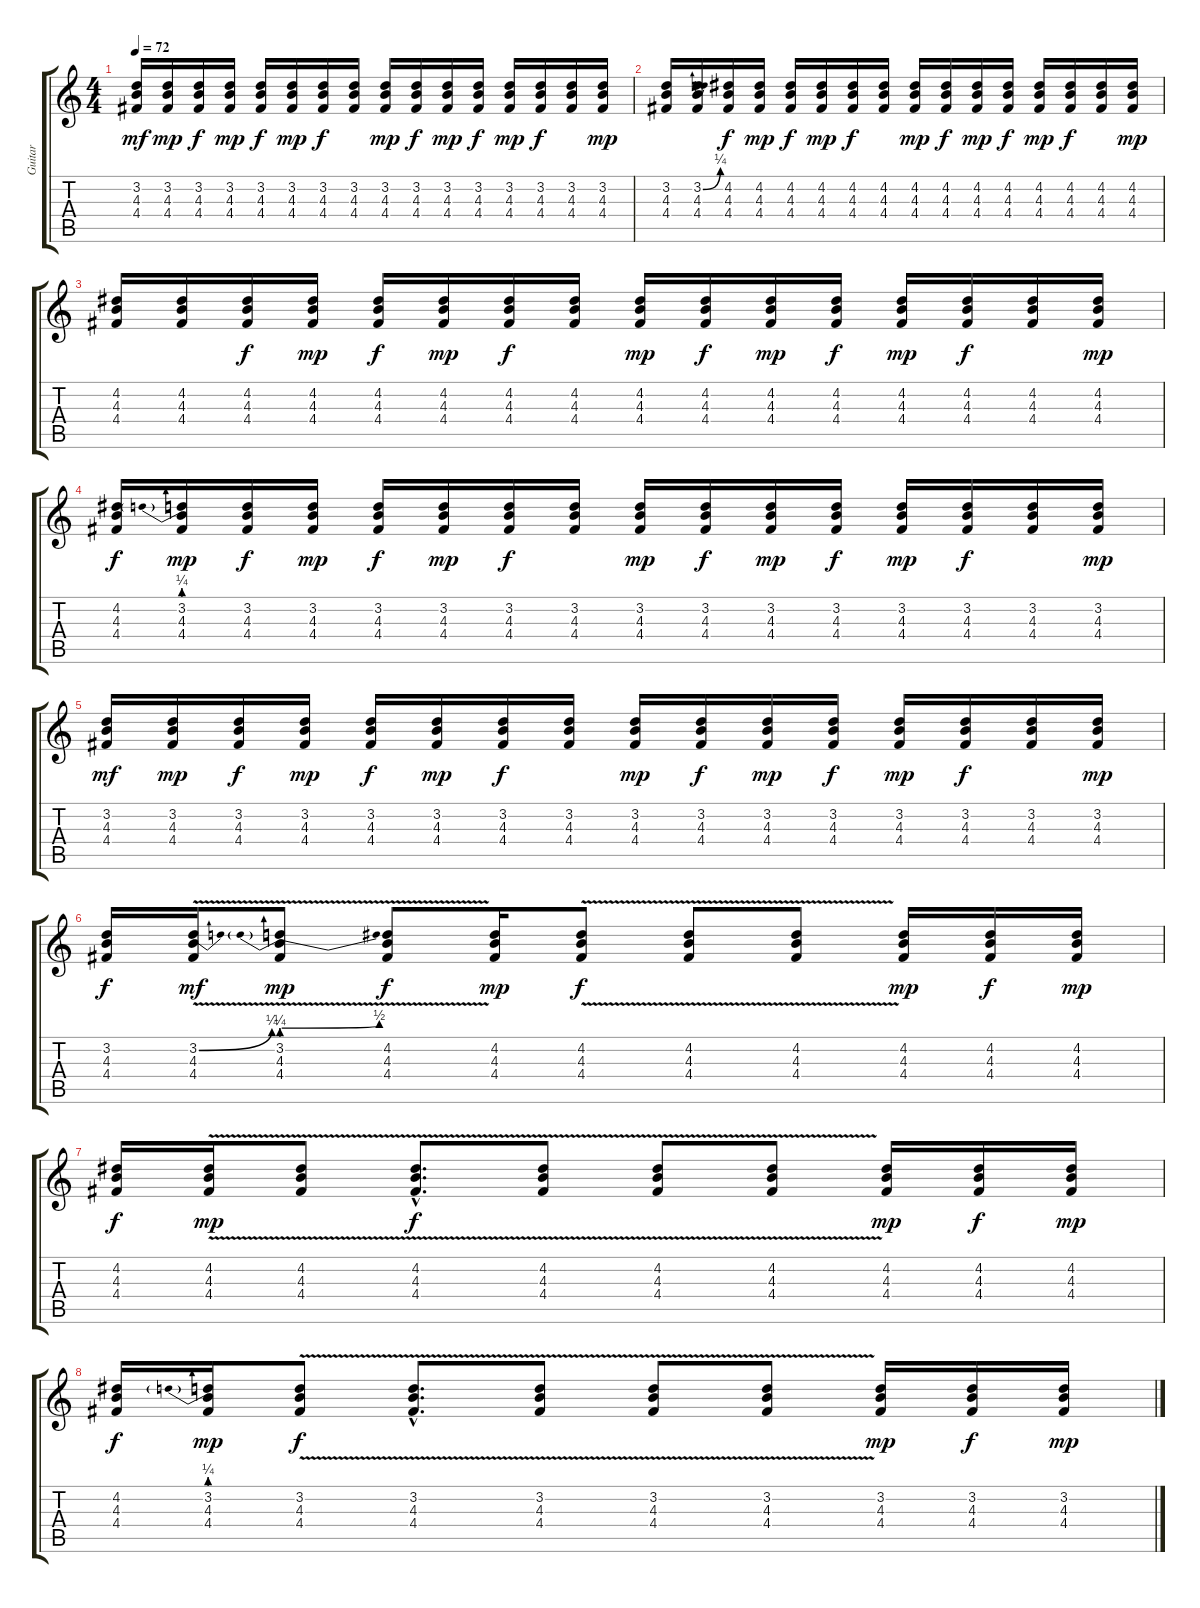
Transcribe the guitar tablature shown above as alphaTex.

\track ("Guitar" "Guitar") {instrument electricguitarjazz}
\staff {score tabs}
\tuning (E4 B3 G3 D3 A2 E2) {hide}
\ts (4 4)
\tempo 72
\clef g2
\ks c
(3.2 4.3 4.4).16{dy mf} (3.2 4.3 4.4).16{dy mp} (3.2 4.3 4.4).16{dy f} (3.2 4.3 4.4).16{dy mp} (3.2 4.3 4.4).16{dy f} (3.2 4.3 4.4).16{dy mp} (3.2 4.3 4.4).16{dy f} (3.2 4.3 4.4).16 (3.2 4.3 4.4).16{dy mp} (3.2 4.3 4.4).16{dy f} (3.2 4.3 4.4).16{dy mp} (3.2 4.3 4.4).16{dy f} (3.2 4.3 4.4).16{dy mp} (3.2 4.3 4.4).16{dy f} (3.2 4.3 4.4).16 (3.2 4.3 4.4).16{dy mp} |
(3.2 4.3 4.4).16 (3.2{be (bend 0 0 60 1)} 4.3 4.4).16 (4.2 4.3 4.4).16{dy f} (4.2 4.3 4.4).16{dy mp} (4.2 4.3 4.4).16{dy f} (4.2 4.3 4.4).16{dy mp} (4.2 4.3 4.4).16{dy f} (4.2 4.3 4.4).16 (4.2 4.3 4.4).16{dy mp} (4.2 4.3 4.4).16{dy f} (4.2 4.3 4.4).16{dy mp} (4.2 4.3 4.4).16{dy f} (4.2 4.3 4.4).16{dy mp} (4.2 4.3 4.4).16{dy f} (4.2 4.3 4.4).16 (4.2 4.3 4.4).16{dy mp} |
(4.2 4.3 4.4).16 (4.2 4.3 4.4).16 (4.2 4.3 4.4).16{dy f} (4.2 4.3 4.4).16{dy mp} (4.2 4.3 4.4).16{dy f} (4.2 4.3 4.4).16{dy mp} (4.2 4.3 4.4).16{dy f} (4.2 4.3 4.4).16 (4.2 4.3 4.4).16{dy mp} (4.2 4.3 4.4).16{dy f} (4.2 4.3 4.4).16{dy mp} (4.2 4.3 4.4).16{dy f} (4.2 4.3 4.4).16{dy mp} (4.2 4.3 4.4).16{dy f} (4.2 4.3 4.4).16 (4.2 4.3 4.4).16{dy mp} |
(4.2 4.3 4.4).16{dy f} (3.2{be (prebend 0 1 60 1)} 4.3 4.4).16{dy mp} (3.2 4.3 4.4).16{dy f} (3.2 4.3 4.4).16{dy mp} (3.2 4.3 4.4).16{dy f} (3.2 4.3 4.4).16{dy mp} (3.2 4.3 4.4).16{dy f} (3.2 4.3 4.4).16 (3.2 4.3 4.4).16{dy mp} (3.2 4.3 4.4).16{dy f} (3.2 4.3 4.4).16{dy mp} (3.2 4.3 4.4).16{dy f} (3.2 4.3 4.4).16{dy mp} (3.2 4.3 4.4).16{dy f} (3.2 4.3 4.4).16 (3.2 4.3 4.4).16{dy mp} |
(3.2 4.3 4.4).16{dy mf} (3.2 4.3 4.4).16{dy mp} (3.2 4.3 4.4).16{dy f} (3.2 4.3 4.4).16{dy mp} (3.2 4.3 4.4).16{dy f} (3.2 4.3 4.4).16{dy mp} (3.2 4.3 4.4).16{dy f} (3.2 4.3 4.4).16 (3.2 4.3 4.4).16{dy mp} (3.2 4.3 4.4).16{dy f} (3.2 4.3 4.4).16{dy mp} (3.2 4.3 4.4).16{dy f} (3.2 4.3 4.4).16{dy mp} (3.2 4.3 4.4).16{dy f} (3.2 4.3 4.4).16 (3.2 4.3 4.4).16{dy mp} |
(3.2 4.3 4.4).16{dy f} (3.2{be (bend 0 0 60 1) v} 4.3{v} 4.4{v}).16{dy mf} (3.2{be (prebendbend 0 1 60 2)} 4.3{v} 4.4{v}).8{dy mp} (4.2{v} 4.3{v} 4.4{v}).8{dy f} (4.2 4.3 4.4).16{dy mp} (4.2{v} 4.3{v} 4.4{v}).8{dy f} (4.2{v} 4.3{v} 4.4{v}).8 (4.2{v} 4.3{v} 4.4).8 (4.2 4.3 4.4).16{dy mp} (4.2 4.3 4.4).16{dy f} (4.2 4.3 4.4).16{dy mp} |
(4.2 4.3 4.4).16{dy f} (4.2{v} 4.3{v} 4.4{v}).16{dy mp} (4.2 4.3{v} 4.4{v}).8 (4.2{v hac} 4.3{v hac} 4.4{v hac}).8{d dy f} (4.2{v} 4.3{v} 4.4{v}).8 (4.2{v} 4.3{v} 4.4{v}).8 (4.2{v} 4.3{v} 4.4).8 (4.2 4.3 4.4).16{dy mp} (4.2 4.3 4.4).16{dy f} (4.2 4.3 4.4).16{dy mp} |
(4.2 4.3 4.4).16{dy f} (3.2{be (prebend 0 1 60 1)} 4.3 4.4).16{dy mp} (3.2{v} 4.3{v} 4.4{v}).8{dy f} (3.2{v hac} 4.3{v hac} 4.4{v hac}).8{d} (3.2{v} 4.3{v} 4.4{v}).8 (3.2{v} 4.3{v} 4.4{v}).8 (3.2{v} 4.3{v} 4.4{v}).8 (3.2 4.3 4.4).16{dy mp} (3.2 4.3 4.4).16{dy f} (3.2 4.3 4.4).16{dy mp}
